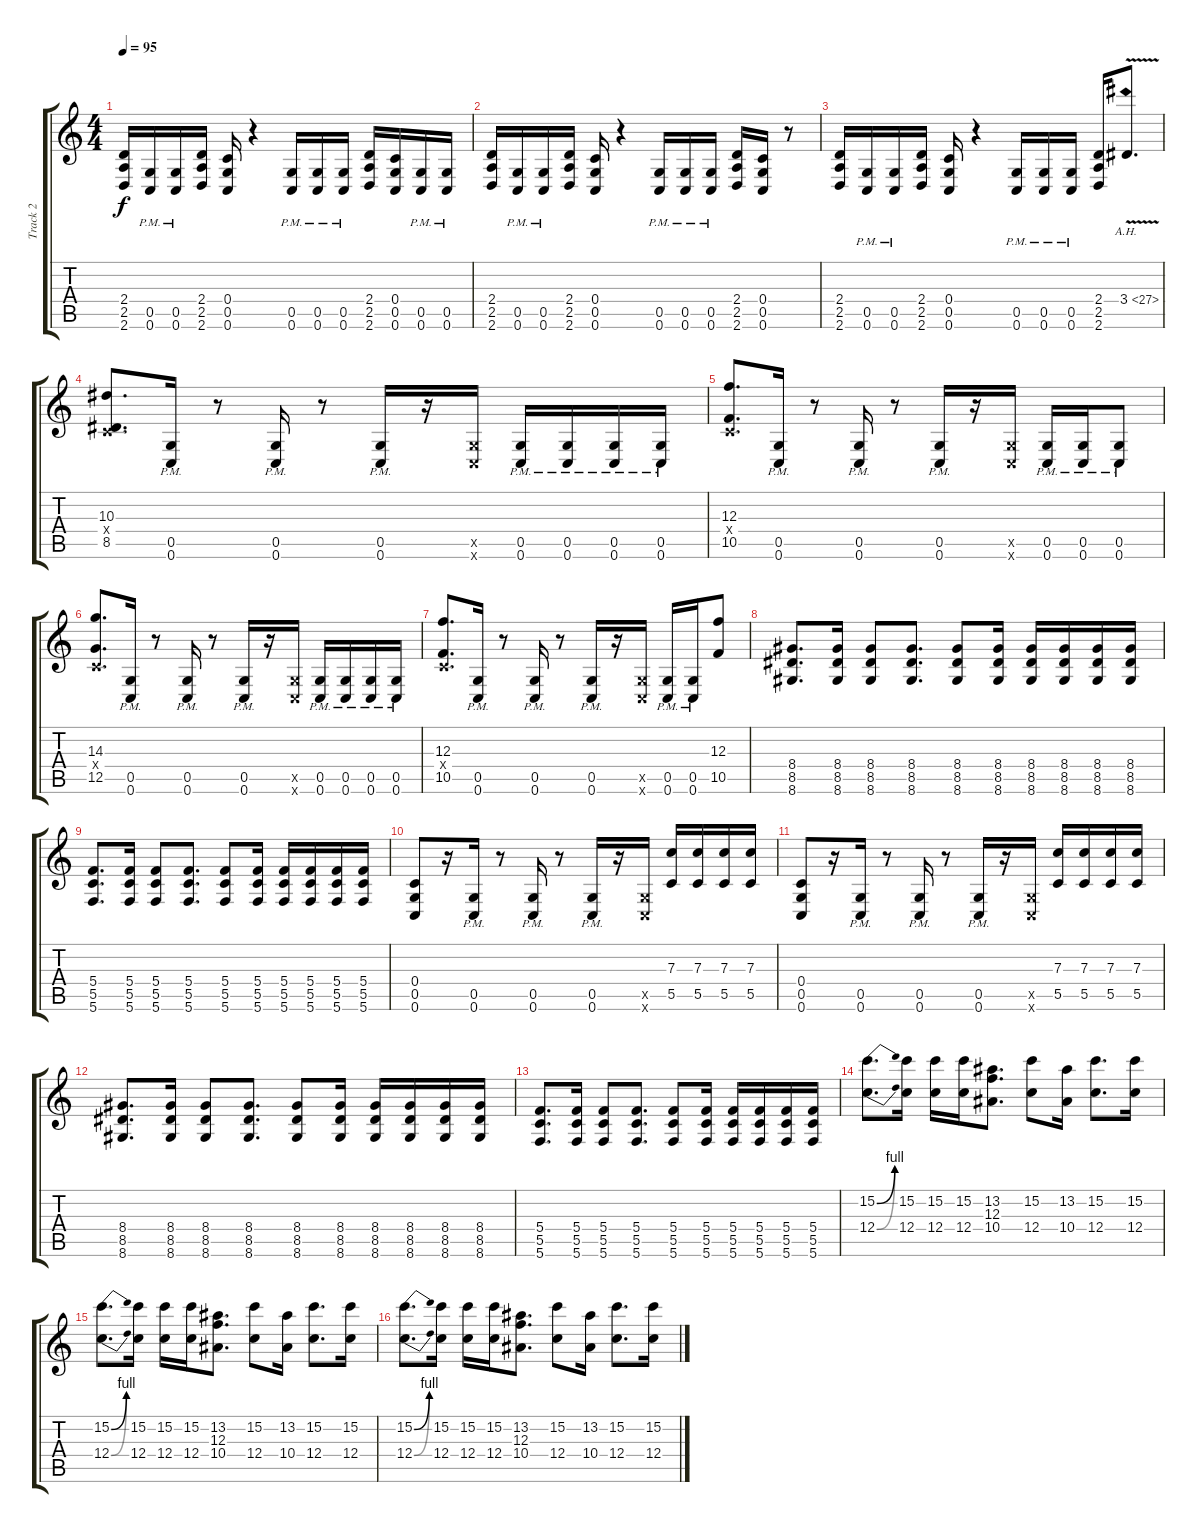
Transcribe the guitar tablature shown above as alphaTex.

\track ("Track 2" "Track 2") {instrument distortionguitar}
\staff {score tabs}
\tuning (D4 A3 F3 C3 G2 C2) {hide}
\ts (4 4)
\tempo 95
\clef g2
\ks c
(2.4 2.5 2.6).16{dy f} (0.5{pm} 0.6{pm}).16 (0.5{pm} 0.6{pm}).16 (2.4 2.5 2.6).16 (0.4 0.5 0.6).16 r.4 (0.5{pm} 0.6{pm}).16 (0.5{pm} 0.6{pm}).16 (0.5{pm} 0.6{pm}).16 (2.4 2.5 2.6).16 (0.4 0.5 0.6).16 (0.5{pm} 0.6{pm}).16 (0.5{pm} 0.6{pm}).16 |
(2.4 2.5 2.6).16 (0.5{pm} 0.6{pm}).16 (0.5{pm} 0.6{pm}).16 (2.4 2.5 2.6).16 (0.4 0.5 0.6).16 r.4 (0.5{pm} 0.6{pm}).16 (0.5{pm} 0.6{pm}).16 (0.5{pm} 0.6{pm}).16 (2.4 2.5 2.6).16 (0.4 0.5 0.6).16 r.8 |
(2.4 2.5 2.6).16 (0.5{pm} 0.6{pm}).16 (0.5{pm} 0.6{pm}).16 (2.4 2.5 2.6).16 (0.4 0.5 0.6).16 r.4 (0.5{pm} 0.6{pm}).16 (0.5{pm} 0.6{pm}).16 (0.5{pm} 0.6{pm}).16 (2.4 2.5 2.6).16 3.4{ah 24 v}.8{d} |
(10.3 0.4{x} 8.5).8{d} (0.5{pm} 0.6{pm}).16 r.8 (0.5{pm} 0.6{pm}).16 r.8 (0.5{pm} 0.6{pm}).16 r.16 (0.5{x} 0.6{x}).16 (0.5{pm} 0.6{pm}).16 (0.5{pm} 0.6{pm}).16 (0.5{pm} 0.6{pm}).16 (0.5{pm} 0.6{pm}).16 |
(12.3 0.4{x} 10.5).8{d} (0.5{pm} 0.6{pm}).16 r.8 (0.5{pm} 0.6{pm}).16 r.8 (0.5{pm} 0.6{pm}).16 r.16 (0.5{x} 0.6{x}).16 (0.5{pm} 0.6{pm}).16 (0.5{pm} 0.6{pm}).16 (0.5{pm} 0.6{pm}).8 |
(14.3 0.4{x} 12.5).8{d} (0.5{pm} 0.6{pm}).16 r.8 (0.5{pm} 0.6{pm}).16 r.8 (0.5{pm} 0.6{pm}).16 r.16 (0.5{x} 0.6{x}).16 (0.5{pm} 0.6{pm}).16 (0.5{pm} 0.6{pm}).16 (0.5{pm} 0.6{pm}).16 (0.5{pm} 0.6{pm}).16 |
(12.3 0.4{x} 10.5).8{d} (0.5{pm} 0.6{pm}).16 r.8 (0.5{pm} 0.6{pm}).16 r.8 (0.5{pm} 0.6{pm}).16 r.16 (0.5{x} 0.6{x}).16 (0.5{pm} 0.6{pm}).16 (0.5{pm} 0.6{pm}).16 (12.3 10.5).8 |
(8.4 8.5 8.6).8{d} (8.4 8.5 8.6).16 (8.4 8.5 8.6).8 (8.4 8.5 8.6).8{d} (8.4 8.5 8.6).8 (8.4 8.5 8.6).16 (8.4 8.5 8.6).16 (8.4 8.5 8.6).16 (8.4 8.5 8.6).16 (8.4 8.5 8.6).16 |
(5.4 5.5 5.6).8{d} (5.4 5.5 5.6).16 (5.4 5.5 5.6).8 (5.4 5.5 5.6).8{d} (5.4 5.5 5.6).8 (5.4 5.5 5.6).16 (5.4 5.5 5.6).16 (5.4 5.5 5.6).16 (5.4 5.5 5.6).16 (5.4 5.5 5.6).16 |
(0.4 0.5 0.6).8 r.16 (0.5{pm} 0.6{pm}).16 r.8 (0.5{pm} 0.6{pm}).16 r.8 (0.5{pm} 0.6{pm}).16 r.16 (0.5{x} 0.6{x}).16 (7.3 5.5).16 (7.3 5.5).16 (7.3 5.5).16 (7.3 5.5).16 |
(0.4 0.5 0.6).8 r.16 (0.5{pm} 0.6{pm}).16 r.8 (0.5{pm} 0.6{pm}).16 r.8 (0.5{pm} 0.6{pm}).16 r.16 (0.5{x} 0.6{x}).16 (7.3 5.5).16 (7.3 5.5).16 (7.3 5.5).16 (7.3 5.5).16 |
(8.4 8.5 8.6).8{d} (8.4 8.5 8.6).16 (8.4 8.5 8.6).8 (8.4 8.5 8.6).8{d} (8.4 8.5 8.6).8 (8.4 8.5 8.6).16 (8.4 8.5 8.6).16 (8.4 8.5 8.6).16 (8.4 8.5 8.6).16 (8.4 8.5 8.6).16 |
(5.4 5.5 5.6).8{d} (5.4 5.5 5.6).16 (5.4 5.5 5.6).8 (5.4 5.5 5.6).8{d} (5.4 5.5 5.6).8 (5.4 5.5 5.6).16 (5.4 5.5 5.6).16 (5.4 5.5 5.6).16 (5.4 5.5 5.6).16 (5.4 5.5 5.6).16 |
(15.2{be (bend 0 0 60 4)} 12.4{be (bend 0 0 60 4)}).8{d} (15.2 12.4).16 (15.2 12.4).16 (15.2 12.4).16 (13.2 12.3 10.4).8{d} (15.2 12.4).8 (13.2 10.4).16 (15.2 12.4).8{d} (15.2 12.4).16 |
(15.2{be (bend 0 0 60 4)} 12.4{be (bend 0 0 60 4)}).8{d} (15.2 12.4).16 (15.2 12.4).16 (15.2 12.4).16 (13.2 12.3 10.4).8{d} (15.2 12.4).8 (13.2 10.4).16 (15.2 12.4).8{d} (15.2 12.4).16 |
(15.2{be (bend 0 0 60 4)} 12.4{be (bend 0 0 60 4)}).8{d} (15.2 12.4).16 (15.2 12.4).16 (15.2 12.4).16 (13.2 12.3 10.4).8{d} (15.2 12.4).8 (13.2 10.4).16 (15.2 12.4).8{d} (15.2 12.4).16
